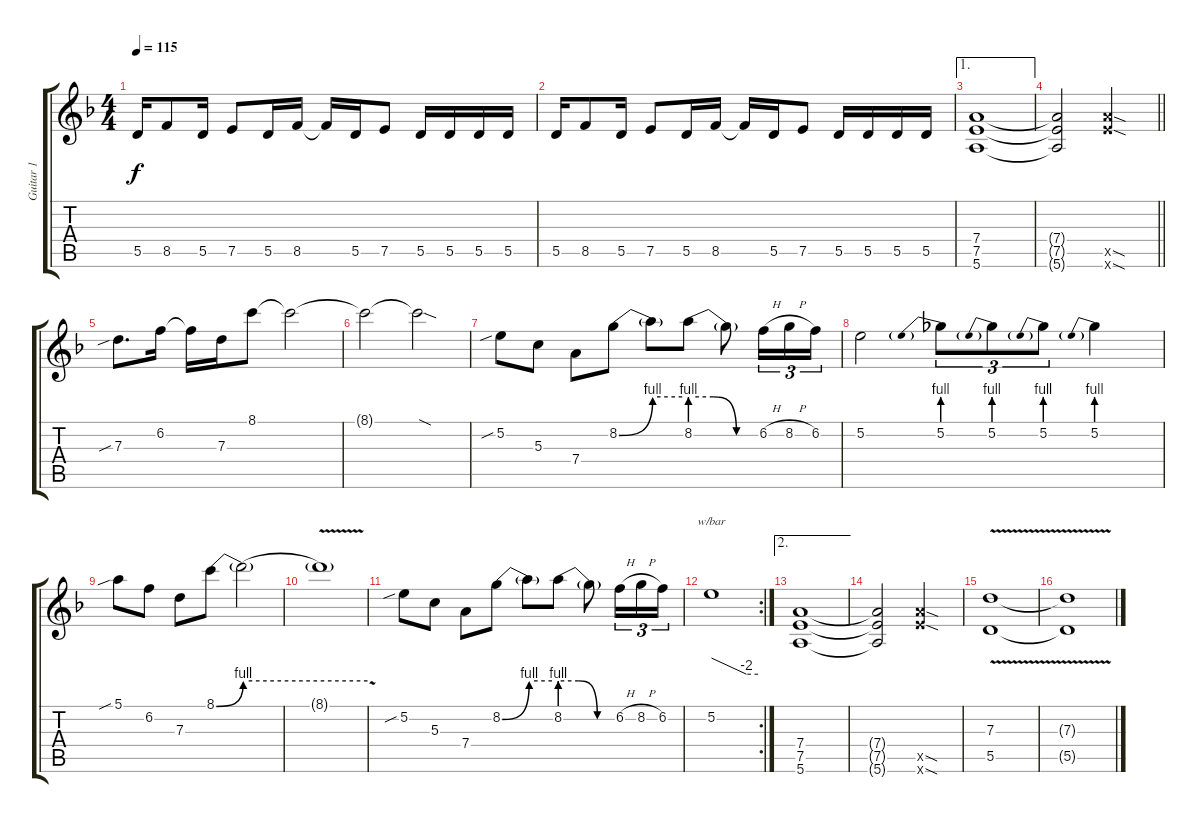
\track ("Guitar 1" "Guitar 1") {instrument distortionguitar}
\staff {score tabs}
\tuning (E4 B3 G3 D3 A2 E2) {hide}
\ts (4 4)
\tempo 115
\clef g2
\ks f
5.5.16{dy f} 8.5.8 5.5.16 7.5.8 5.5.16 8.5.16 8.5{t}.16 5.5.16 7.5.8 5.5.16 5.5.16 5.5.16 5.5.16 |
5.5.16 8.5.8 5.5.16 7.5.8 5.5.16 8.5.16 8.5{t}.16 5.5.16 7.5.8 5.5.16 5.5.16 5.5.16 5.5.16 |
\ae 1
(7.4 7.5 5.6).1 |
\barLineRight lightlight
(7.4{t} 7.5{t} 5.6{t}).2 (12.5{sod x} 12.6{sod x}).2 |
7.3{sib}.8{d} 6.2.16 6.2{t}.16 7.3.16 8.1.8 8.1{t}.2 |
8.1{t}.2 8.1{sod t}.2 |
5.2{sib}.8 5.3.8 7.4.8 8.2{be (bend 0 0 60 4)}.8 8.2{be (hold 0 4 60 4) t}.8 8.2{be (custom 0 4 20 4 40 0 60 0)}.8 8.2{t}.8 6.2{h}.16{tu (3 2)} 8.2{h}.16{tu (3 2)} 6.2.16{tu (3 2)} |
5.2.2 5.2{be (prebend 0 4 60 4)}.8{tu (3 2)} 5.2{be (prebend 0 4 60 4)}.8{tu (3 2)} 5.2{be (prebend 0 4 60 4)}.8{tu (3 2)} 5.2{be (prebend 0 4 60 4)}.4 |
5.1{sib}.8 6.2.8 7.3.8 8.1{be (bend 0 0 60 4)}.8 8.1{be (hold 0 4 60 4) t}.2 |
8.1{v t}.1 |
5.2{sib}.8 5.3.8 7.4.8 8.2{be (bend 0 0 60 4)}.8 8.2{be (hold 0 4 60 4) t}.8 8.2{be (custom 0 4 20 4 40 0 60 0)}.8 8.2{t}.8 6.2{h}.16{tu (3 2)} 8.2{h}.16{tu (3 2)} 6.2.16{tu (3 2)} |
\rc 2
5.2.1{tbe (custom default 0 0 45 -8 60 -8)} |
\ae 2
(7.4 7.5 5.6).1 |
(7.4{t} 7.5{t} 5.6{t}).2 (12.5{sod x} 12.6{sod x}).2 |
(7.3{v} 5.5{v}).1 |
(7.3{v t} 5.5{v t}).1
